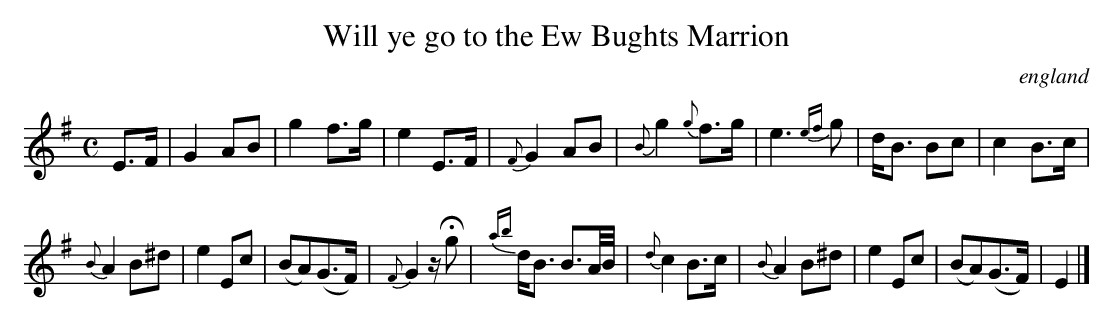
X:1
T:Will ye go to the Ew Bughts Marrion
O:england
M:C
L:1/8
K:G
E>F|\
G2AB| g2f>g| e2E>F| {F}G2AB| \
{B}g2{g}f>g| e3{ef}g| d<B Bc| c2B>c|
{B}A2B^d| e2Ec| (BA)(G>F)| {F}G2 z/Hg|\
{ab}d<B B3/A//B//| {d}c2 B>c| {B}A2 B^d| e2Ec| (BA)(G>F)| E2 |]
